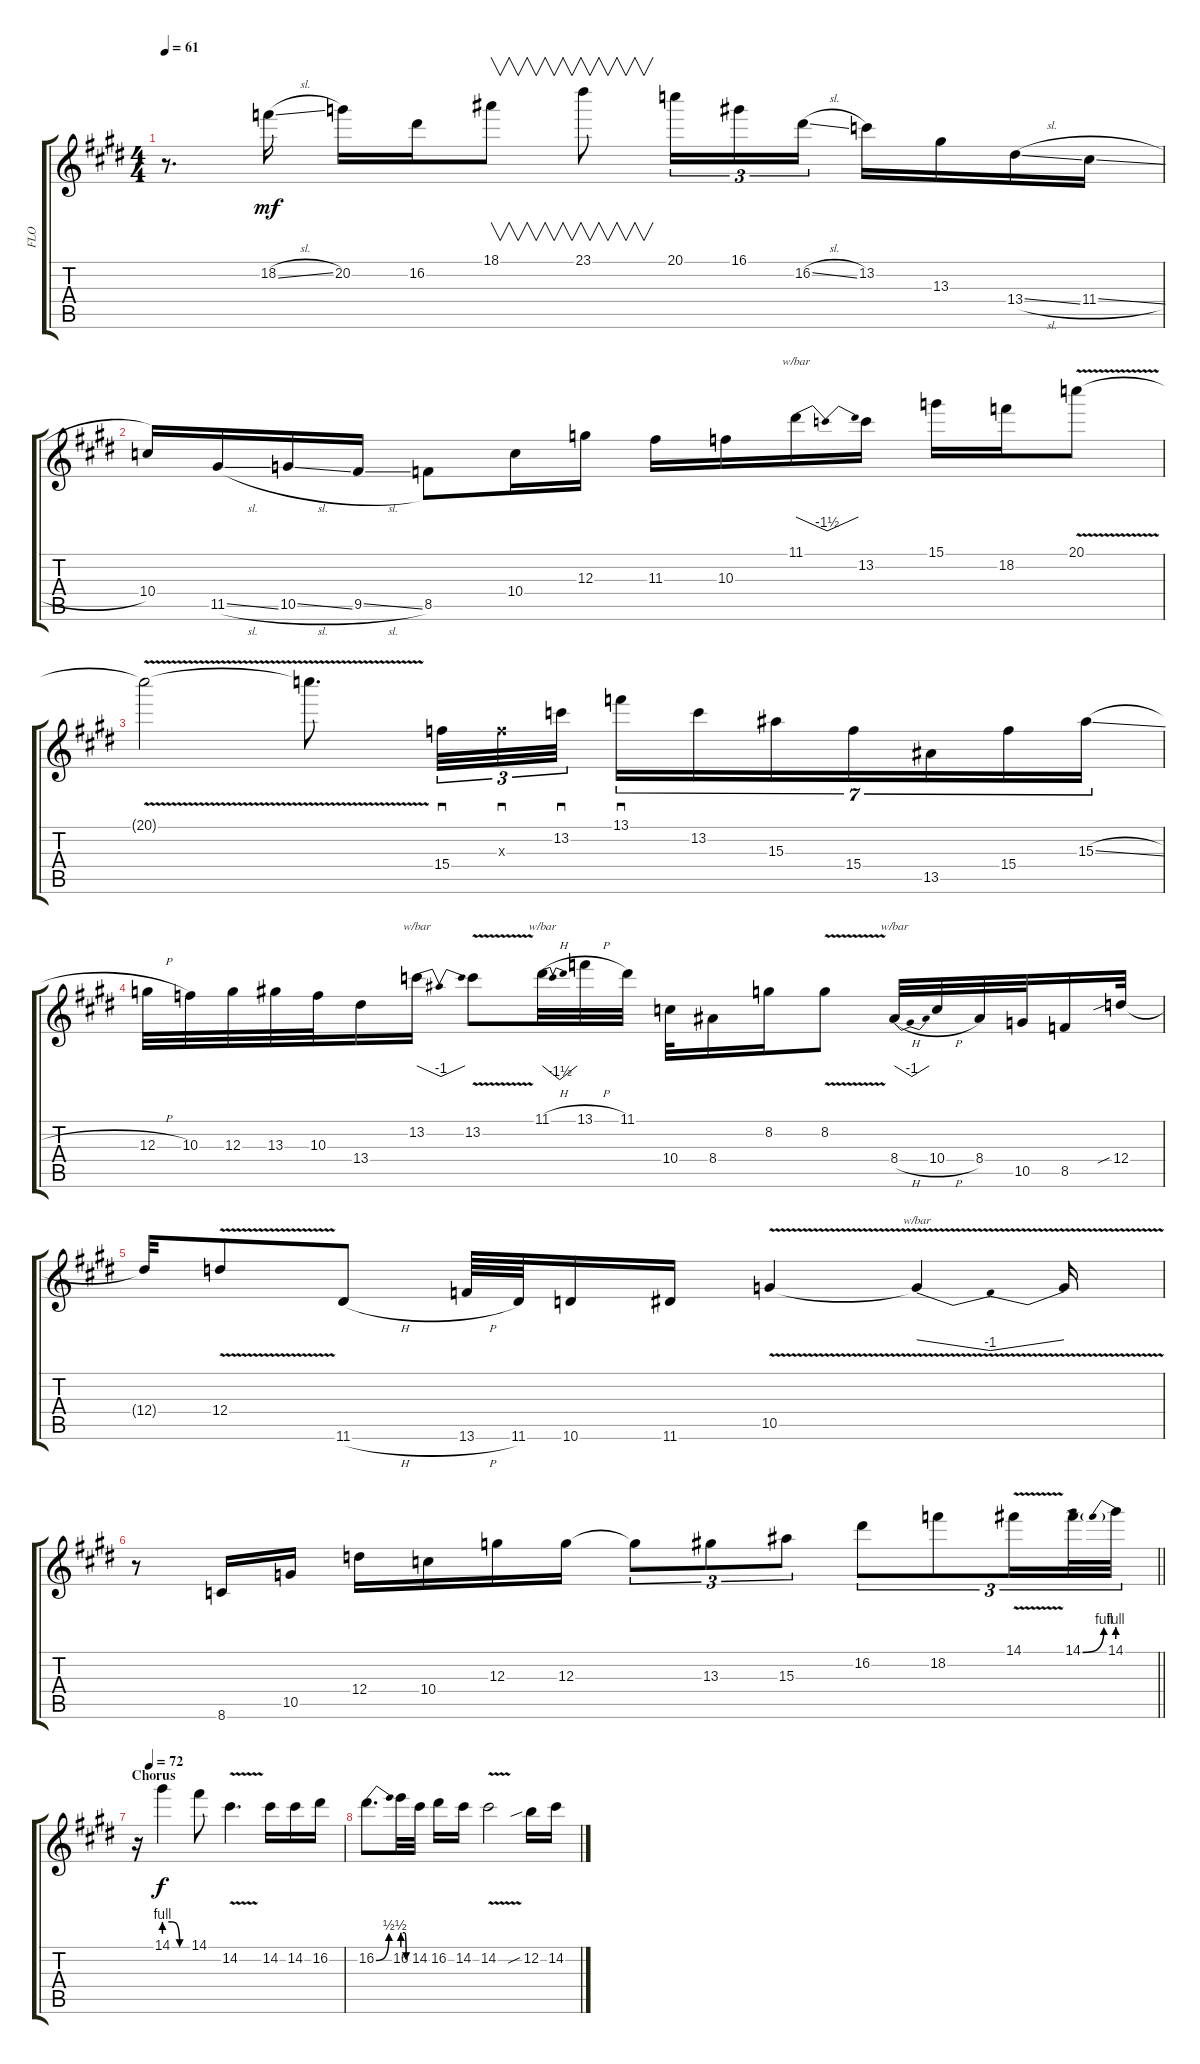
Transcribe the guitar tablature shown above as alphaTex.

\track ("FLO" "FLO") {instrument electricguitarjazz}
\staff {score tabs}
\tuning (E4 B3 G3 D3 A2 E2) {hide}
\ts (4 4)
\tempo 61
\clef g2
\ks c#minor
r.8{d dy mf} 18.2{sl}.16 20.2.16 16.2.16 18.1.8{v} 23.1.8{v} 20.1.16{tu (3 2)} 16.1.16{tu (3 2)} 16.2{sl}.16{tu (3 2)} 13.2.16 13.3.16 13.4{sl}.16 11.4{sl}.16 |
\ks e
10.4.16 11.5{sl}.16 10.5{sl}.16 9.5{sl}.16 8.5.8 10.4.16 12.3.16 11.3.16 10.3.16 11.1.16{tbe (dip default 0 0 30 -6 60 0)} 13.2.16 15.1.16 18.2.16 20.1{v}.8 |
\ks c#minor
20.1{v t}.2 20.1{v t}.8{d} 15.4.32{sd tu (3 2)} 10.3{x}.32{sd tu (3 2)} 13.2.32{sd tu (3 2)} 13.1.16{sd tu (7 4)} 13.2.16{tu (7 4)} 15.3.16{tu (7 4)} 15.4.16{tu (7 4)} 13.5.16{tu (7 4)} 15.4.16{tu (7 4)} 15.3{sl}.16{tu (7 4)} |
\ks e
12.3{h}.32 10.3.32 12.3.32 13.3.32 10.3.32 13.4.16 13.2.16{tbe (dip default 0 0 30 -4 60 0)} 13.2{v}.8 11.1{h}.32{tbe (dip default 0 0 30 -6 60 0)} 13.1{h}.32 11.1.32 10.4.32 8.4.16 8.2.16 8.2{v}.8 8.4{h}.32{tbe (dip default 0 0 30 -4 60 0)} 10.4{h}.32 8.4.32 10.5.32 8.5.16 12.4{sib}.32 |
\ks c#minor
12.4{t}.32 12.4{v}.8 11.6{h}.8 13.6{h}.64 11.6.64 10.6.16 11.6.16 10.5{v}.4 10.5{v t}.4{tbe (dip default 0 0 30 -4 60 0)} 10.5{v t}.16 |
\barLineRight lightlight
\ks e
r.8 8.6.16 10.5.16 12.4.16 10.4.16 12.3.16 12.3.16 12.3{t}.8{tu (3 2)} 13.3.8{tu (3 2)} 15.3.8{tu (3 2)} 16.2.8{tu (3 2)} 18.2.8{tu (3 2)} 14.1{v}.16{tu (3 2)} 14.1{be (bend 0 0 60 4)}.32{tu (3 2)} 14.1{be (prebend 0 4 60 4)}.32{tu (3 2)} |
\section ("" "Chorus")
\tempo (72 0.0625)
\ks c#minor
r.16 14.1{be (custom 0 4 20 4 40 0 60 0)}.4{dy f} 14.1.8 14.2{v}.4{d} 14.2.16 14.2.16 16.2.16 |
16.2{be (bend 0 0 60 2)}.8{d} 16.2{be (custom 0 2 20 2 40 0 60 0)}.32 14.2.32 16.2.16 14.2.16 14.2{v}.2 12.2{sib}.16 14.2.16
